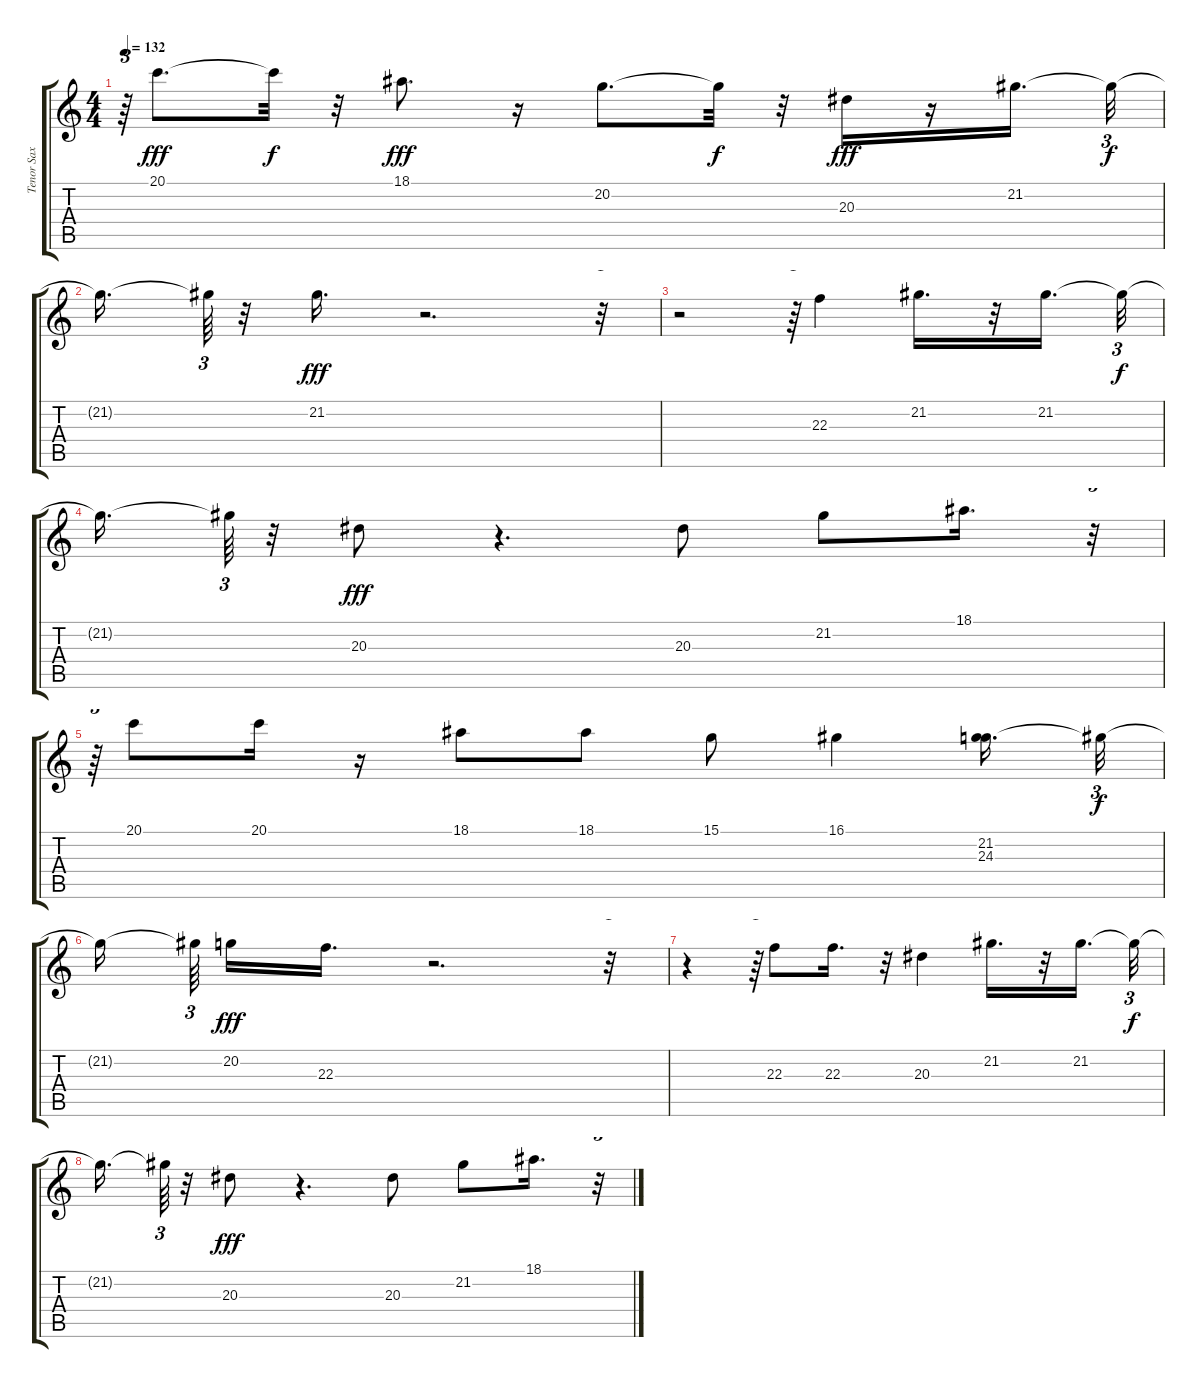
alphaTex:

\track ("Tenor Sax" "Tenor Sax") {instrument brasssection}
\staff {score tabs}
\tuning (E4 B3 G3 D3 A2 E2) {hide}
\ts (4 4)
\tempo 132
\clef g2
\ks c
r.64{tu (3 2) dy fff} 20.1.8{d} 20.1{t}.32{dy f} r.32 18.1.8{d dy fff} r.16 20.2.8{d} 20.2{t}.32{dy f} r.32 20.3.16{dy fff} r.16 21.2.16{d} 21.2{t}.32{tu (3 2) dy f} |
21.2{t}.16{d} 21.2{t}.64{tu (3 2)} r.32 21.2.16{d dy fff} r.2{d} r.32{tu (3 2)} |
r.2 r.64{tu (3 2)} 22.3.4 21.2.16{d} r.32 21.2.16{d} 21.2{t}.32{tu (3 2) dy f} |
21.2{t}.16{d} 21.2{t}.64{tu (3 2)} r.32 20.3.8{dy fff} r.4{d} 20.3.8 21.2.8 18.1.16{d} r.32{tu (3 2)} |
r.64{tu (3 2)} 20.1.8 20.1.16 r.16 18.1.8 18.1.8 15.1.8 16.1.4 (21.2 24.3).16{d} 21.2{t}.32{tu (3 2) dy f} |
21.2{t}.16{beam splitsecondary} 21.2{t}.64{tu (3 2) beam splitsecondary} 20.2.16{dy fff} 22.3.16{d} r.2{d} r.32{tu (3 2)} |
r.4 r.64{tu (3 2)} 22.3.8 22.3.16{d} r.32 20.3.4 21.2.16{d} r.32 21.2.16{d} 21.2{t}.32{tu (3 2) dy f} |
21.2{t}.16{d} 21.2{t}.64{tu (3 2)} r.32 20.3.8{dy fff} r.4{d} 20.3.8{volume 16} 21.2.8{volume 15} 18.1.16{d} r.32{tu (3 2)}
